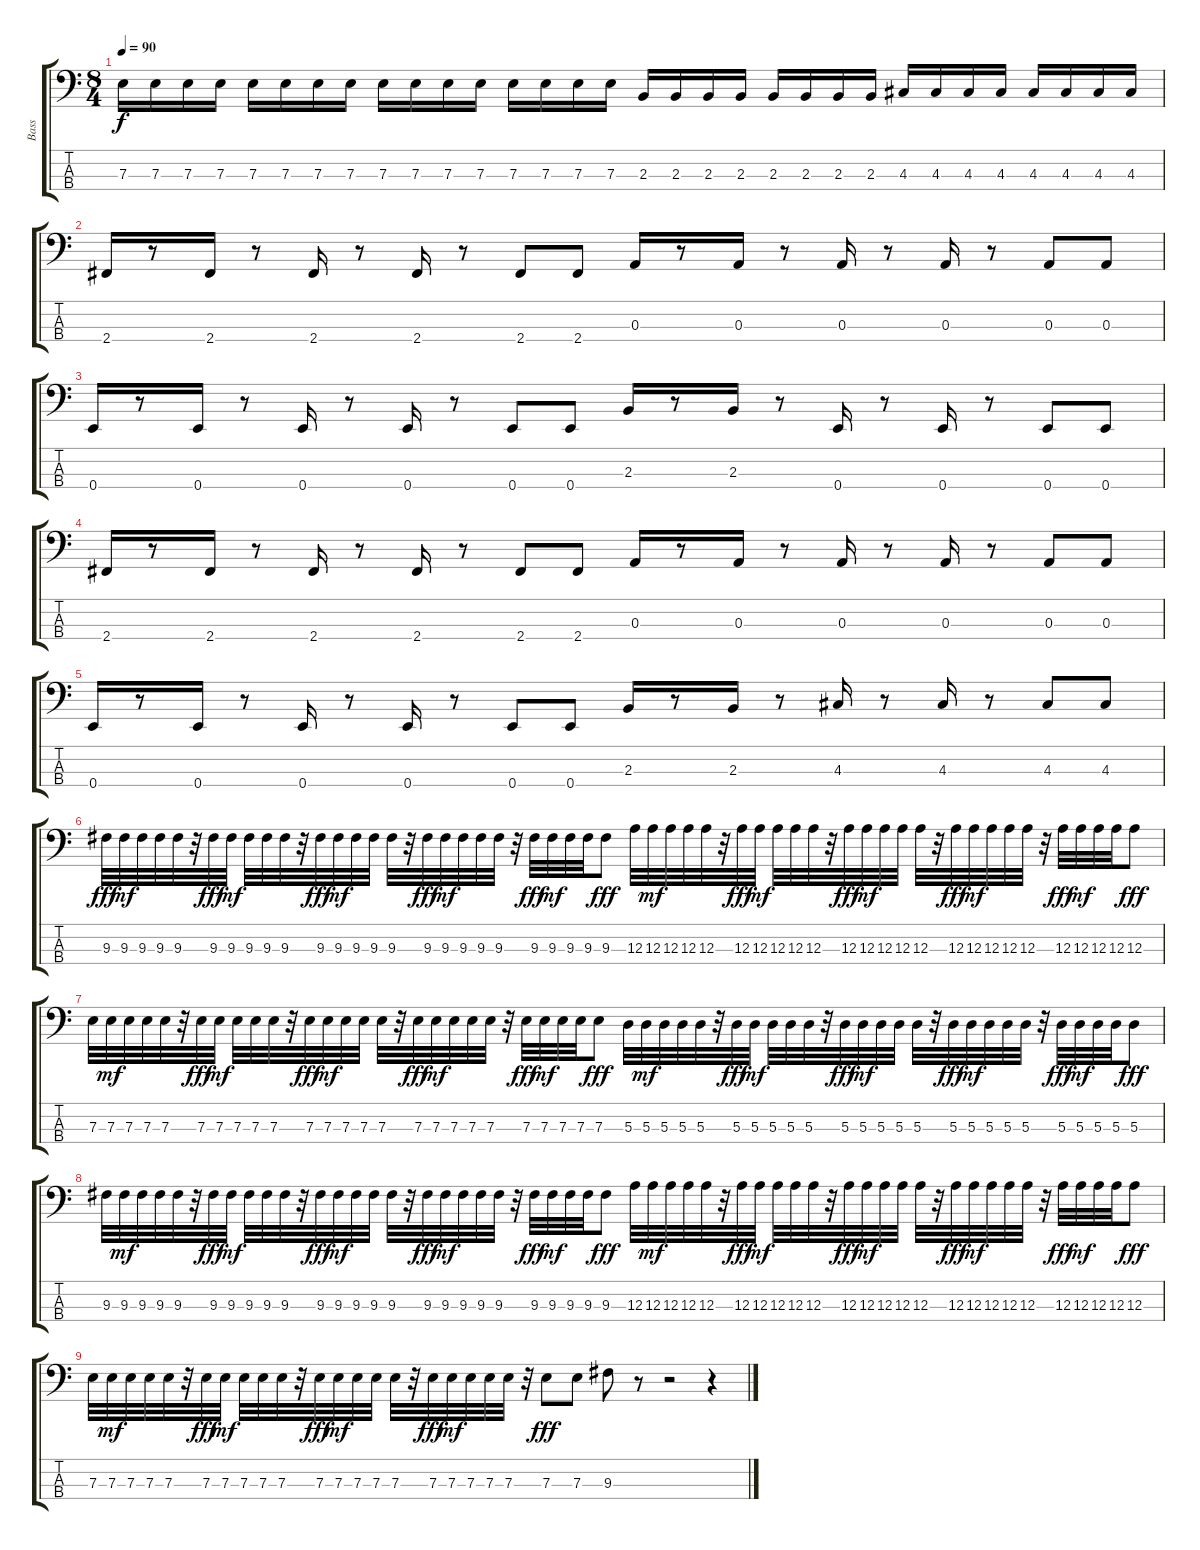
\track ("Bass" "Bass") {instrument electricbassfinger}
\staff {score tabs}
\tuning (G2 D2 A1 E1) {hide}
\ts (8 4)
\tempo 90
\clef f4
\ks c
7.3.16{dy f} 7.3.16 7.3.16 7.3.16 7.3.16 7.3.16 7.3.16 7.3.16 7.3.16 7.3.16 7.3.16 7.3.16 7.3.16 7.3.16 7.3.16 7.3.16 2.3.16 2.3.16 2.3.16 2.3.16 2.3.16 2.3.16 2.3.16 2.3.16 4.3.16 4.3.16 4.3.16 4.3.16 4.3.16 4.3.16 4.3.16 4.3.16 |
2.4.16 r.8 2.4.16 r.8 2.4.16 r.8 2.4.16 r.8 2.4.8 2.4.8 0.3.16 r.8 0.3.16 r.8 0.3.16 r.8 0.3.16 r.8 0.3.8 0.3.8 |
0.4.16 r.8 0.4.16 r.8 0.4.16 r.8 0.4.16 r.8 0.4.8 0.4.8 2.3.16 r.8 2.3.16 r.8 0.4.16 r.8 0.4.16 r.8 0.4.8 0.4.8 |
2.4.16 r.8 2.4.16 r.8 2.4.16 r.8 2.4.16 r.8 2.4.8 2.4.8 0.3.16 r.8 0.3.16 r.8 0.3.16 r.8 0.3.16 r.8 0.3.8 0.3.8 |
0.4.16 r.8 0.4.16 r.8 0.4.16 r.8 0.4.16 r.8 0.4.8 0.4.8 2.3.16 r.8 2.3.16 r.8 4.3.16 r.8 4.3.16 r.8 4.3.8 4.3.8 |
9.3.32{dy fff} 9.3.32{dy mf} 9.3.32 9.3.32 9.3.32 r.32 9.3.32{dy fff} 9.3.32{dy mf} 9.3.32 9.3.32 9.3.32 r.32 9.3.32{dy fff} 9.3.32{dy mf} 9.3.32 9.3.32 9.3.32 r.32 9.3.32{dy fff} 9.3.32{dy mf} 9.3.32 9.3.32 9.3.32 r.32 9.3.32{dy fff} 9.3.32{dy mf} 9.3.32 9.3.32 9.3.8{dy fff} 12.3.32 12.3.32{dy mf} 12.3.32 12.3.32 12.3.32 r.32 12.3.32{dy fff} 12.3.32{dy mf} 12.3.32 12.3.32 12.3.32 r.32 12.3.32{dy fff} 12.3.32{dy mf} 12.3.32 12.3.32 12.3.32 r.32 12.3.32{dy fff} 12.3.32{dy mf} 12.3.32 12.3.32 12.3.32 r.32 12.3.32{dy fff} 12.3.32{dy mf} 12.3.32 12.3.32 12.3.8{dy fff} |
7.3.32 7.3.32{dy mf} 7.3.32 7.3.32 7.3.32 r.32 7.3.32{dy fff} 7.3.32{dy mf} 7.3.32 7.3.32 7.3.32 r.32 7.3.32{dy fff} 7.3.32{dy mf} 7.3.32 7.3.32 7.3.32 r.32 7.3.32{dy fff} 7.3.32{dy mf} 7.3.32 7.3.32 7.3.32 r.32 7.3.32{dy fff} 7.3.32{dy mf} 7.3.32 7.3.32 7.3.8{dy fff} 5.3.32 5.3.32{dy mf} 5.3.32 5.3.32 5.3.32 r.32 5.3.32{dy fff} 5.3.32{dy mf} 5.3.32 5.3.32 5.3.32 r.32 5.3.32{dy fff} 5.3.32{dy mf} 5.3.32 5.3.32 5.3.32 r.32 5.3.32{dy fff} 5.3.32{dy mf} 5.3.32 5.3.32 5.3.32 r.32 5.3.32{dy fff} 5.3.32{dy mf} 5.3.32 5.3.32 5.3.8{dy fff} |
9.3.32 9.3.32{dy mf} 9.3.32 9.3.32 9.3.32 r.32 9.3.32{dy fff} 9.3.32{dy mf} 9.3.32 9.3.32 9.3.32 r.32 9.3.32{dy fff} 9.3.32{dy mf} 9.3.32 9.3.32 9.3.32 r.32 9.3.32{dy fff} 9.3.32{dy mf} 9.3.32 9.3.32 9.3.32 r.32 9.3.32{dy fff} 9.3.32{dy mf} 9.3.32 9.3.32 9.3.8{dy fff} 12.3.32 12.3.32{dy mf} 12.3.32 12.3.32 12.3.32 r.32 12.3.32{dy fff} 12.3.32{dy mf} 12.3.32 12.3.32 12.3.32 r.32 12.3.32{dy fff} 12.3.32{dy mf} 12.3.32 12.3.32 12.3.32 r.32 12.3.32{dy fff} 12.3.32{dy mf} 12.3.32 12.3.32 12.3.32 r.32 12.3.32{dy fff} 12.3.32{dy mf} 12.3.32 12.3.32 12.3.8{dy fff} |
7.3.32 7.3.32{dy mf} 7.3.32 7.3.32 7.3.32 r.32 7.3.32{dy fff} 7.3.32{dy mf} 7.3.32 7.3.32 7.3.32 r.32 7.3.32{dy fff} 7.3.32{dy mf} 7.3.32 7.3.32 7.3.32 r.32 7.3.32{dy fff} 7.3.32{dy mf} 7.3.32 7.3.32 7.3.32 r.32 7.3.8{dy fff} 7.3.8 9.3.8 r.8 r.2 r.4
